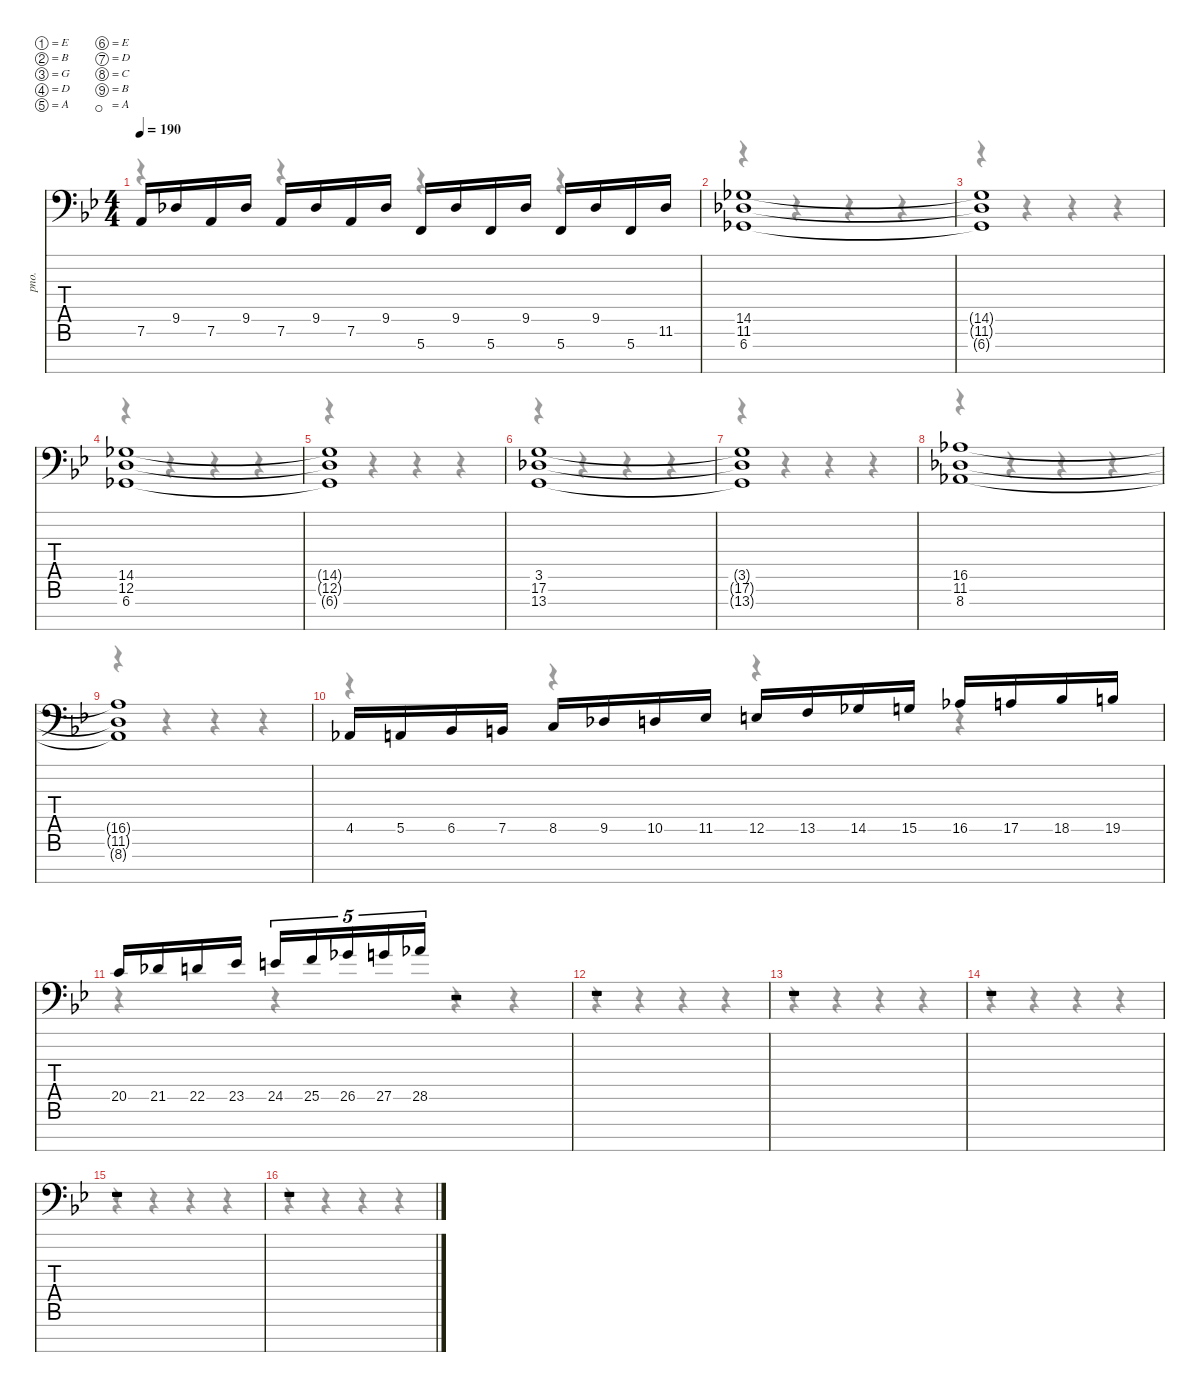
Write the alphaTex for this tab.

\defaultSystemsLayout 4
\hideDynamics
\bracketExtendMode nobrackets
\otherSystemsTrackNameOrientation horizontal
\track ("Left Hand" "pno.") {solo instrument acousticgrandpiano}
\staff {score tabs}
\tuning (E4 B3 G3 D3 A2 E2 D2 C2 B1 A1)
\voice
\ts (4 4)
\tempo 190
\clef f4
\ks bb
7.7{acc forcenatural}.16{dy f beam Up} 9.6{acc b}.16{beam Up} 7.7{acc forcenatural}.16{beam Up} 9.6{acc b}.16{beam Up} 7.7{acc forcenatural}.16{beam Up} 9.6{acc b}.16{beam Up} 7.7{acc forcenatural}.16{beam Up} 9.6{acc b}.16{beam Up} 5.8{acc forcenatural}.16{beam Up} 9.6{acc b}.16{beam Up} 5.8{acc forcenatural}.16{beam Up} 9.6{acc b}.16{beam Up} 5.8{acc forcenatural}.16{beam Up} 9.6{acc b}.16{beam Up} 5.8{acc forcenatural}.16{beam Up} 11.7{acc b}.16{beam Up} |
(14.6{acc b} 11.7{acc b} 6.8{acc b}).1{beam Up} |
(14.6{t acc b} 11.7{t acc b} 6.8{t acc b}).1{beam Up} |
(14.6{acc b} 12.7{acc forcenatural} 6.8{acc b}).1{beam Up} |
(14.6{t acc b} 12.7{t acc forcenatural} 6.8{t acc b}).1{beam Up} |
(17.7{acc forcenatural} 13.8{acc b} 3.6{acc forcenatural}).1{beam Up} |
(17.7{t acc forcenatural} 13.8{t acc b} 3.6{t acc forcenatural}).1{beam Up} |
(16.6{acc b} 11.7{acc b} 8.8{acc b}).1{beam Up} |
(16.6{t acc b} 11.7{t acc b} 8.8{t acc b}).1{beam Up} |
4.6{acc b}.16{beam Up} 5.6{acc forcenatural}.16{beam Up} 6.6{acc b}.16{beam Up} 7.6{acc forcenatural}.16{beam Up} 8.6{acc forcenatural}.16{beam Up} 9.6{acc b}.16{beam Up} 10.6{acc forcenatural}.16{beam Up} 11.6{acc b}.16{beam Up} 12.6{acc forcenatural}.16{beam Up} 13.6{acc forcenatural}.16{beam Up} 14.6{acc b}.16{beam Up} 15.6{acc forcenatural}.16{beam Up} 16.6{acc b}.16{beam Up} 17.6{acc forcenatural}.16{beam Up} 18.6{acc b}.16{beam Up} 19.6{acc forcenatural}.16{beam Up} |
20.6{acc forcenatural}.16{beam Up} 21.6{acc b}.16{beam Up} 22.6{acc forcenatural}.16{beam Up} 23.6{acc b}.16{beam Up} 24.6{acc forcenatural}.16{tu (5 4) beam Up} 25.6{acc forcenatural}.16{tu (5 4) beam Up} 26.6{acc b}.16{tu (5 4) beam Up} 27.6{acc forcenatural}.16{tu (5 4) beam Up} 28.6{acc b}.16{tu (5 4) beam Up} r.2{beam Up} |
r.1{beam Up} |
r.1{beam Up} |
r.1{beam Up} |
r.1{beam Up} |
r.1{beam Up}
\voice
\clef f4
\ottava regular
\simile none
\ks bb
r.4{dy mf beam Down} r.4{beam Down} r.4{beam Down} r.4{beam Down} |
r.4{beam Down} r.4{beam Down} r.4{beam Down} r.4{beam Down} |
r.4{beam Down} r.4{beam Down} r.4{beam Down} r.4{beam Down} |
r.4{beam Down} r.4{beam Down} r.4{beam Down} r.4{beam Down} |
r.4{beam Down} r.4{beam Down} r.4{beam Down} r.4{beam Down} |
r.4{beam Down} r.4{beam Down} r.4{beam Down} r.4{beam Down} |
r.4{beam Down} r.4{beam Down} r.4{beam Down} r.4{beam Down} |
r.4{beam Down} r.4{beam Down} r.4{beam Down} r.4{beam Down} |
r.4{beam Down} r.4{beam Down} r.4{beam Down} r.4{beam Down} |
r.4{beam Down} r.4{beam Down} r.4{beam Down} r.4{beam Down} |
r.4{beam Down} r.4{beam Down} r.4{beam Down} r.4{beam Down} |
r.4{beam Down} r.4{beam Down} r.4{beam Down} r.4{beam Down} |
r.4{beam Down} r.4{beam Down} r.4{beam Down} r.4{beam Down} |
r.4{beam Down} r.4{beam Down} r.4{beam Down} r.4{beam Down} |
r.4{beam Down} r.4{beam Down} r.4{beam Down} r.4{beam Down} |
r.4{beam Down} r.4{beam Down} r.4{beam Down} r.4{beam Down}
